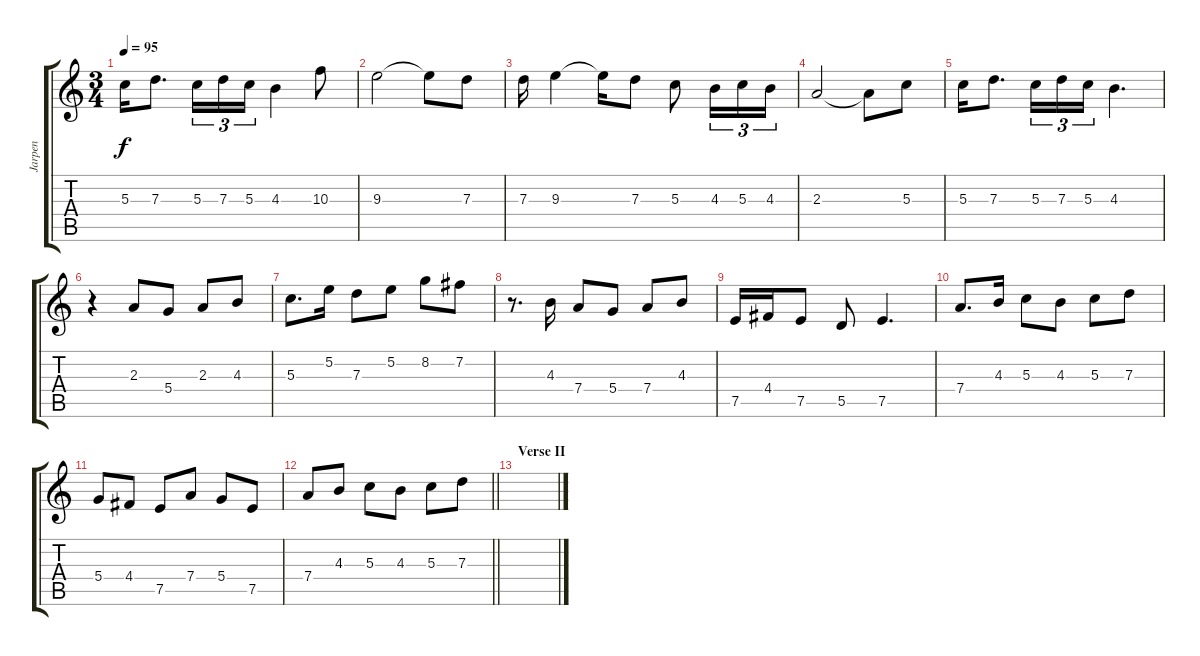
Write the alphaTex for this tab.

\track ("Jarpen" "Jarpen") {instrument acousticguitarsteel}
\staff {score tabs}
\tuning (E4 B3 G3 D3 A2 E2) {hide}
\ts (3 4)
\tempo 95
\clef g2
\ks c
5.3.16{dy f} 7.3.8{d} 5.3.16{tu (3 2)} 7.3.16{tu (3 2)} 5.3.16{tu (3 2)} 4.3.4 10.3.8 |
9.3.2 9.3{t}.8 7.3.8 |
7.3.16 9.3.4 9.3{t}.16 7.3.8 5.3.8 4.3.16{tu (3 2)} 5.3.16{tu (3 2)} 4.3.16{tu (3 2)} |
2.3.2 2.3{t}.8 5.3.8 |
5.3.16 7.3.8{d} 5.3.16{tu (3 2)} 7.3.16{tu (3 2)} 5.3.16{tu (3 2)} 4.3.4{d} |
r.4 2.3.8 5.4.8 2.3.8 4.3.8 |
5.3.8{d} 5.2.16 7.3.8 5.2.8 8.2.8 7.2.8 |
r.8{d} 4.3.16 7.4.8 5.4.8 7.4.8 4.3.8 |
7.5.16 4.4.16 7.5.8 5.5.8 7.5.4{d} |
7.4.8{d} 4.3.16 5.3.8 4.3.8 5.3.8 7.3.8 |
5.4.8 4.4.8 7.5.8 7.4.8 5.4.8 7.5.8 |
\barLineRight lightlight
7.4.8 4.3.8 5.3.8 4.3.8 5.3.8 7.3.8 |
\section ("" "Verse II")
